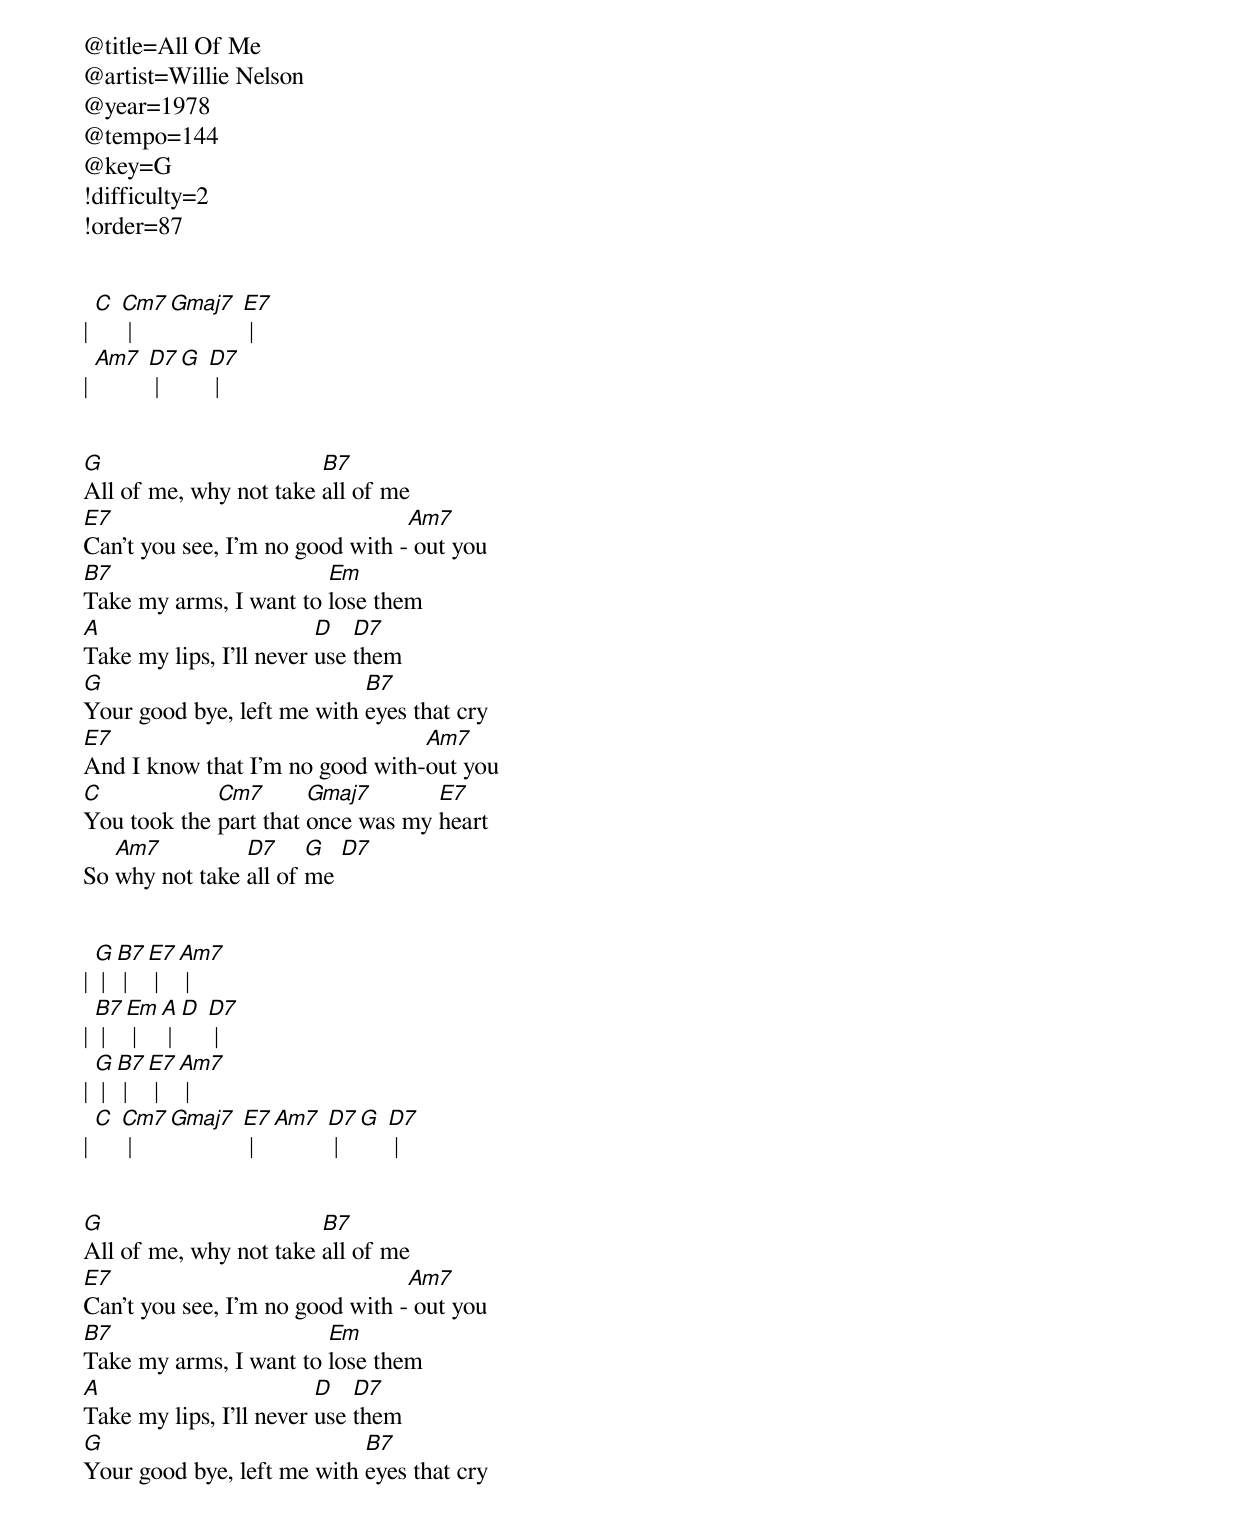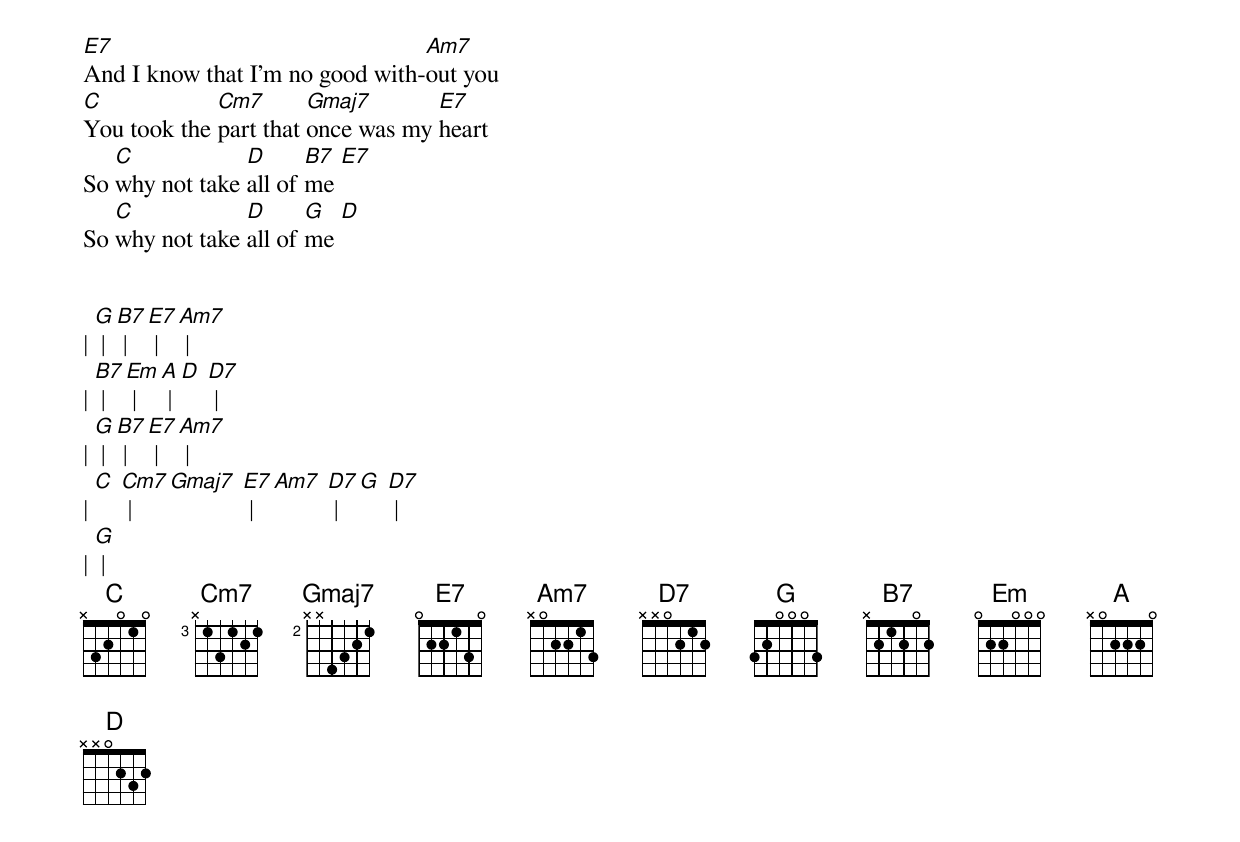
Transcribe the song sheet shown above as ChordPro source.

@title=All Of Me
@artist=Willie Nelson
@year=1978
@tempo=144
@key=G
!difficulty=2
!order=87


| [C] [Cm7] | [Gmaj7] [E7] |
| [Am7] [D7] | [G] [D7] |


[G]All of me, why not take [B7]all of me
[E7]Can't you see, I'm no good with -[Am7] out you
[B7]Take my arms, I want to [Em]lose them
[A]Take my lips, I'll never [D]use [D7]them
[G]Your good bye, left me with [B7]eyes that cry
[E7]And I know that I'm no good with-[Am7]out you
[C]You took the [Cm7]part that [Gmaj7]once was my [E7]heart
So [Am7]why not take [D7]all of [G]me [D7]


| [G] | [B7] | [E7] | [Am7] |
| [B7] | [Em] | [A] | [D] [D7] |
| [G] | [B7] | [E7] | [Am7] |
| [C] [Cm7] | [Gmaj7] [E7] |[Am7] [D7] | [G] [D7] |


[G]All of me, why not take [B7]all of me
[E7]Can't you see, I'm no good with -[Am7] out you
[B7]Take my arms, I want to [Em]lose them
[A]Take my lips, I'll never [D]use [D7]them
[G]Your good bye, left me with [B7]eyes that cry
[E7]And I know that I'm no good with-[Am7]out you
[C]You took the [Cm7]part that [Gmaj7]once was my [E7]heart
So [C]why not take [D]all of [B7]me [E7]
So [C]why not take [D]all of [G]me [D]


| [G] | [B7] | [E7] | [Am7] |
| [B7] | [Em] | [A] | [D] [D7] |
| [G] | [B7] | [E7] | [Am7] |
| [C] [Cm7] | [Gmaj7] [E7] |[Am7] [D7] | [G] [D7] |
| [G] |
